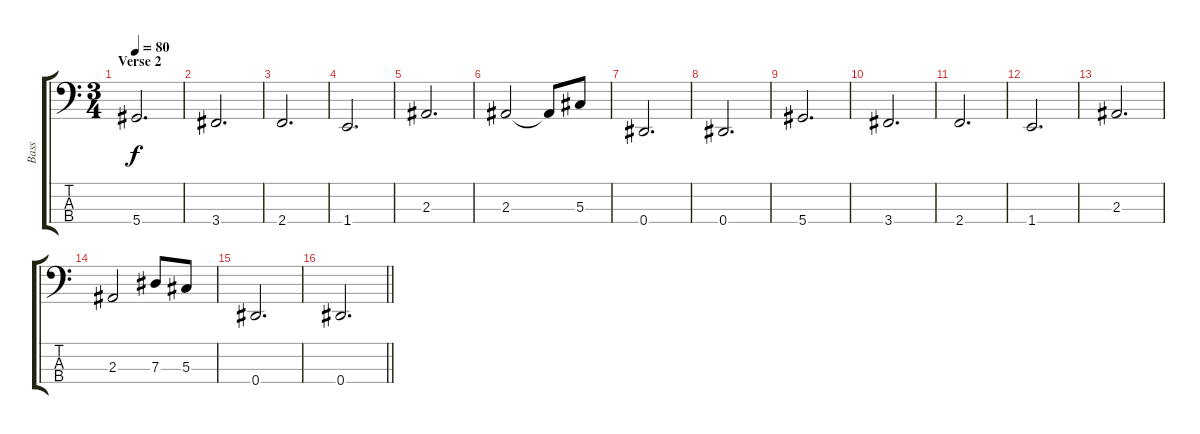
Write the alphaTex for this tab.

\track ("Bass" "Bass") {instrument electricbassfinger}
\staff {score tabs}
\tuning (Gb2 Db2 Ab1 Eb1) {hide}
\ts (3 4)
\section ("" "Verse 2")
\tempo 80
\clef f4
\ks c
5.4.2{d dy f} |
3.4.2{d} |
2.4.2{d} |
1.4.2{d} |
2.3.2{d} |
2.3.2 2.3{t}.8 5.3.8 |
0.4.2{d} |
0.4.2{d} |
5.4.2{d} |
3.4.2{d} |
2.4.2{d} |
1.4.2{d} |
2.3.2{d} |
2.3.2 7.3.8 5.3.8 |
0.4.2{d} |
\barLineRight lightlight
0.4.2{d}
